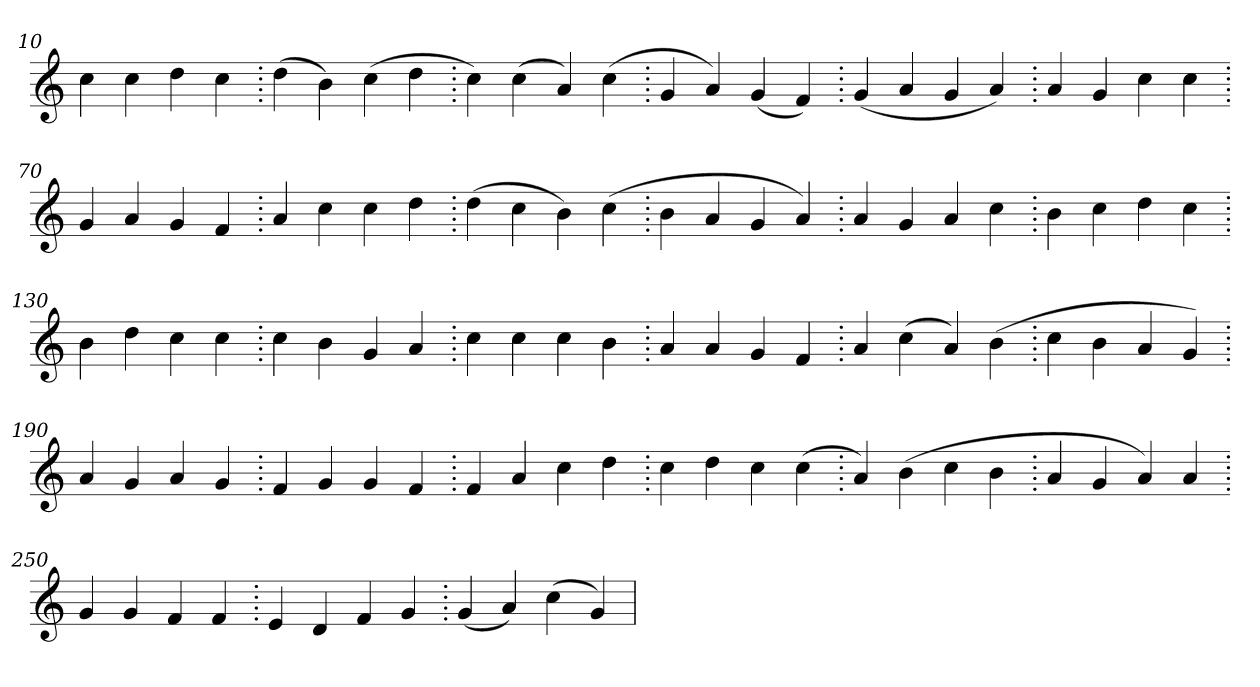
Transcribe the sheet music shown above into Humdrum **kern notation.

**kern
*part1
*staff1
*clefG2
=10.
4cc
4cc
4dd
4cc
=20.
(>4dd
4b)
(>4cc
4dd
=30.
4cc)
(>4cc
4a)
(>4cc
=40.
4g
4a)
(>4g
4f)
=50.
(>4g
4a
4g
4a)
=60.
4a
4g
4cc
4cc
=70.
4g
4a
4g
4f
=80.
4a
4cc
4cc
4dd
=90.
(>4dd
4cc
4b)
(>4cc
=100.
4b
4a
4g
4a)
=110.
4a
4g
4a
4cc
=120.
4b
4cc
4dd
4cc
=130.
4b
4dd
4cc
4cc
=140.
4cc
4b
4g
4a
=150.
4cc
4cc
4cc
4b
=160.
4a
4a
4g
4f
=170.
4a
(>4cc
4a)
(>4b
=180.
4cc
4b
4a
4g)
=190.
4a
4g
4a
4g
=200.
4f
4g
4g
4f
=210.
4f
4a
4cc
4dd
=220.
4cc
4dd
4cc
(>4cc
=230.
4a)
(>4b
4cc
4b
=240.
4a
4g
4a)
4a
=250.
4g
4g
4f
4f
=260.
4e
4d
4f
4g
=270.
(>4g
4a)
(>4cc
4g)
=
*-
